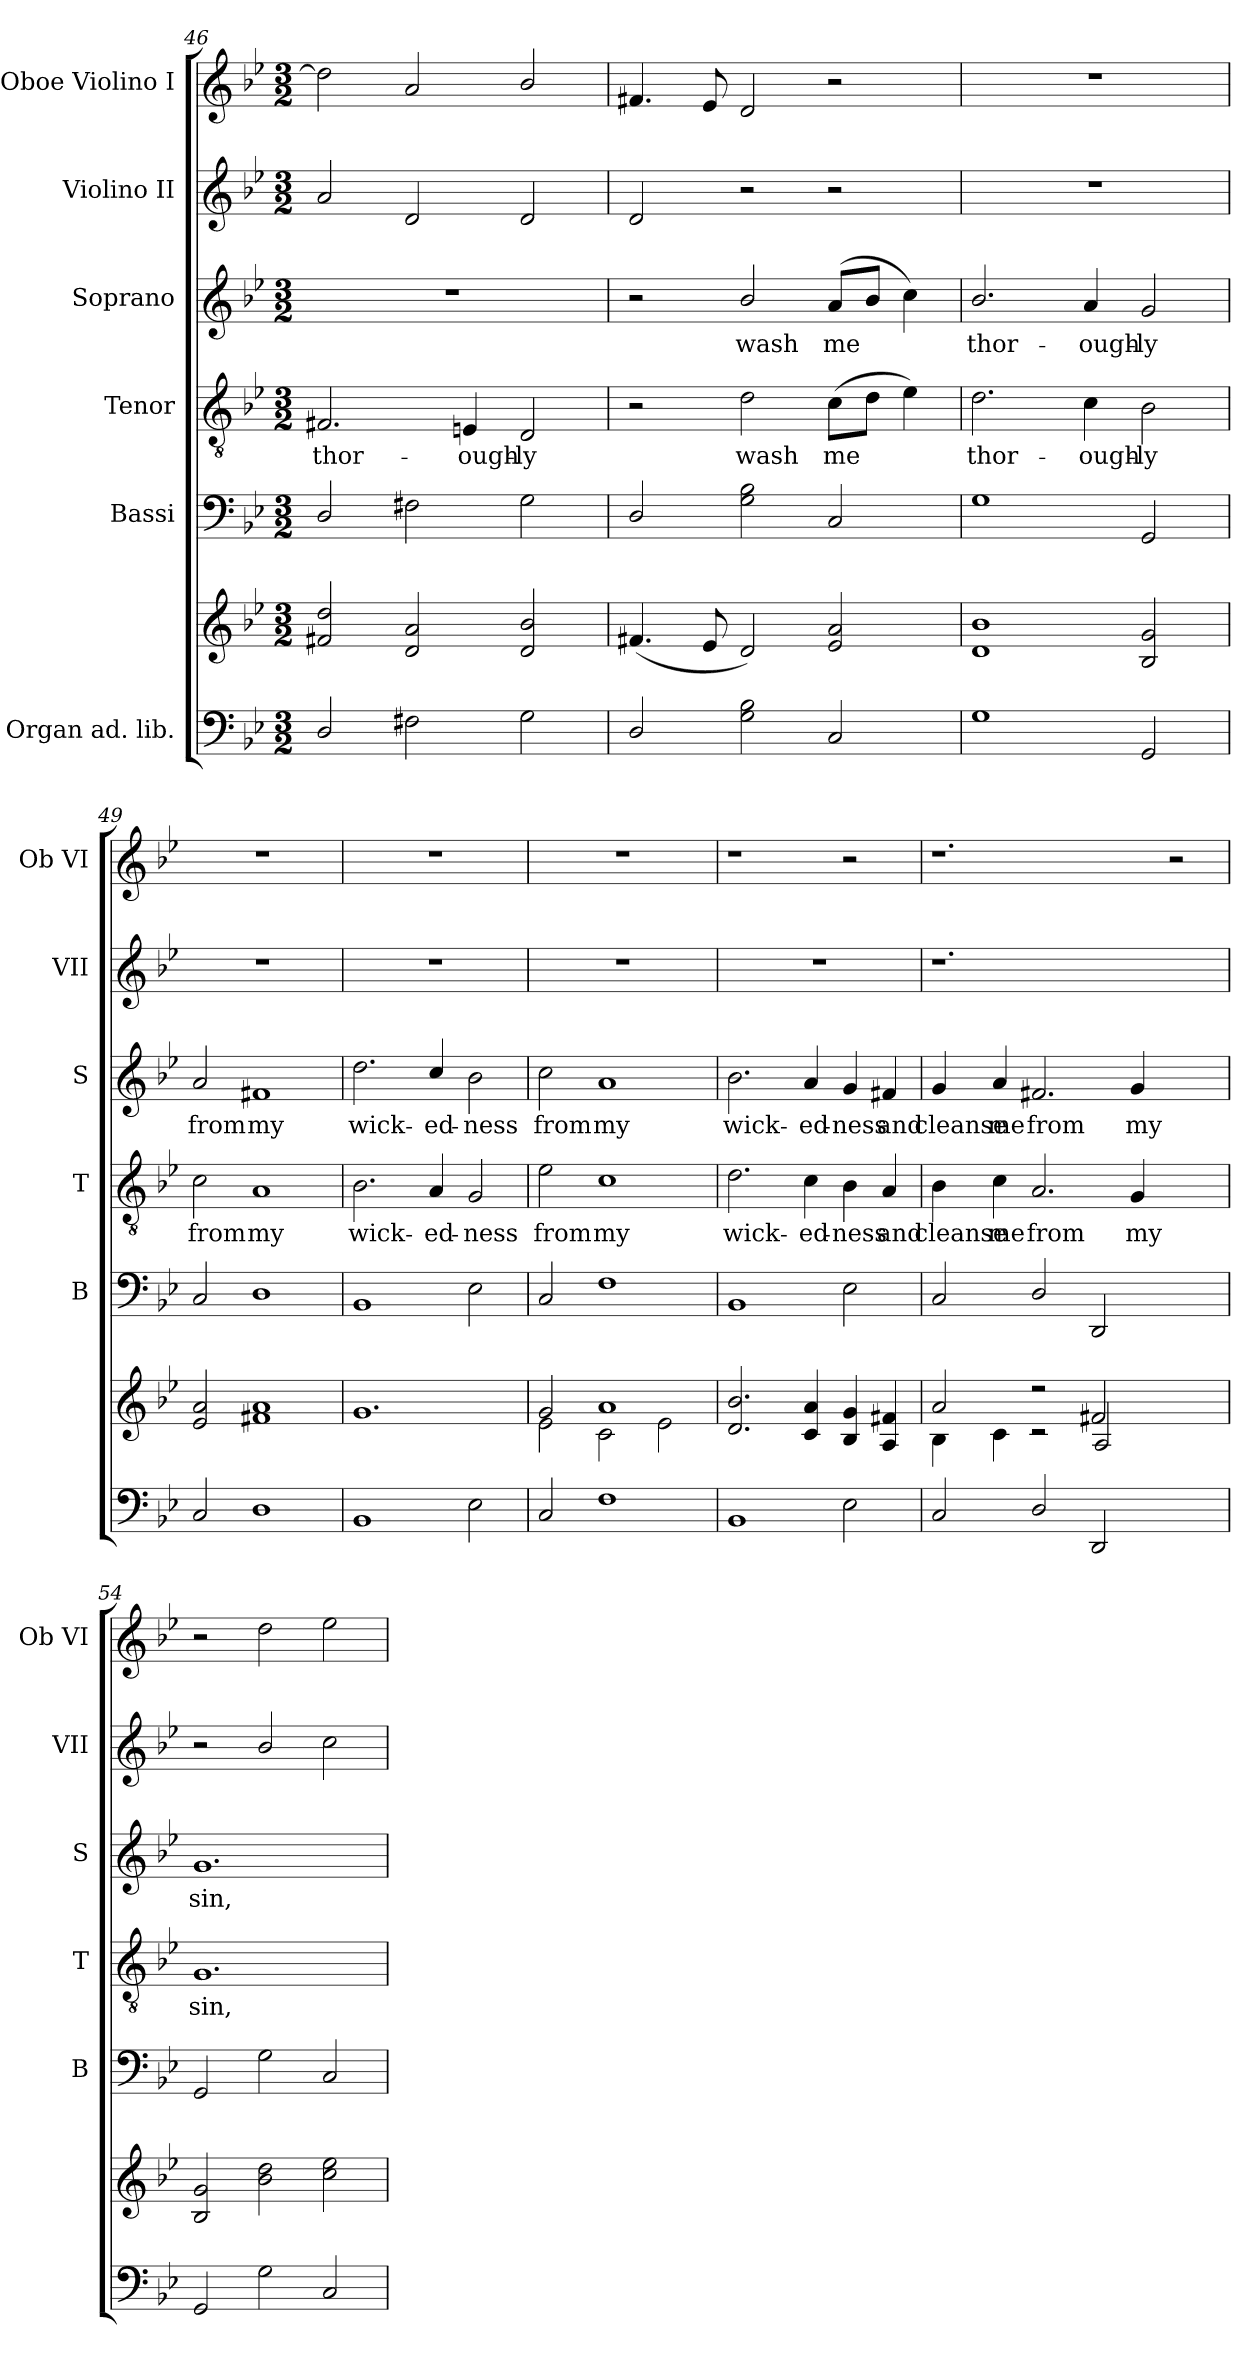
**kern	**kern	**kern	**kern	**text	**kern	**text	**kern	**kern
*part6	*part6	*part5	*part4	*part4	*part3	*part3	*part2	*part1
*staff7	*staff6	*staff5	*staff4	*staff4	*staff3	*staff3	*staff2	*staff1
*I"Organ ad. lib.	*	*I"Bassi	*I"Tenor	*	*I"Soprano	*	*I"Violino II	*I"Oboe Violino I
*	*	*I'B	*I'T	*	*I'S	*	*I'VII	*I'Ob VI
*clefF4	*clefG2	*clefF4	*clefGv2	*	*clefG2	*	*clefG2	*clefG2
*k[b-e-]	*k[b-e-]	*k[b-e-]	*k[b-e-]	*	*k[b-e-]	*	*k[b-e-]	*k[b-e-]
*B-:	*B-:	*B-:	*B-:	*	*B-:	*	*B-:	*B-:
*M3/2	*M3/2	*M3/2	*M3/2	*	*M3/2	*	*M3/2	*M3/2
=46	=46	=46	=46	=46	=46	=46	=46	=46
2D/	2f#X/ 2dd/	2D/	2.F#X/	thor-	1.r	.	2a/	2dd\]
2F#X\	2d/ 2a/	2F#X\	.	.	.	.	2d/	2a/
.	.	.	4En/	-ough-	.	.	.	.
2G\	2d/ 2b-/	2G\	2D/	-ly	.	.	2d/	2b-/
!!LO:LB:g=z
=47	=47	=47	=47	=47	=47	=47	=47	=47
2D/	(<4.f#X/	2D/	2r	.	2r	.	2d/	4.f#X/
.	8e-/	.	.	.	.	.	.	8e-/
2G\ 2B-\	2d/)	2G\ 2B-\	2d\	wash	2b-/	wash	2r	2d/
2C/	2e-/ 2a/	2C/	(8c\L	me	(>8a/L	me	2r	2r
.	.	.	8d\J	.	8b-/J	.	.	.
.	.	.	4e-\)	.	4cc\)	.	.	.
=48	=48	=48	=48	=48	=48	=48	=48	=48
1G	1d 1b-	1G	2.d\	thor-	2.b-/	thor-	1.r	1.r
.	.	.	4c\	-ough-	4a/	-ough-	.	.
2GG/	2B-/ 2g/	2GG/	2B-\	-ly	2g/	-ly	.	.
=49	=49	=49	=49	=49	=49	=49	=49	=49
2C/	2e-/ 2a/	2C/	2c\	from	2a/	from	1.r	1.r
1D	1f#X 1a	1D	1A	my	1f#X	my	.	.
=50	=50	=50	=50	=50	=50	=50	=50	=50
1BB-	1.g	1BB-	2.B-\	wick-	2.dd\	wick-	1.r	1.r
.	.	.	4A/	-ed-	4cc/	-ed-	.	.
2E-\	.	2E-\	2G/	-ness	2b-\	-ness	.	.
=51	=51	=51	=51	=51	=51	=51	=51	=51
*	*^	*	*	*	*	*	*	*
2C/	2g/	2e-\	2C/	2e-\	from	2cc\	from	1.r	1.r
1F	1a	2c\	1F	1c	my	1a	my	.	.
.	.	2e-\	.	.	.	.	.	.	.
*	*v	*v	*	*	*	*	*	*	*
!!LO:PB:g=z
=52	=52	=52	=52	=52	=52	=52	=52	=52
1BB-	2.d/ 2.b-/	1BB-	2.d\	wick-	2.b-\	wick-	1.r	1r
.	4c/ 4a/	.	4c\	-ed-	4a/	-ed-	.	.
2E-\	4B-/ 4g/	2E-\	4B-\	-ness	4g/	-ness	.	2r
.	4A/ 4f#X/	.	4A/	and	4f#X/	and	.	.
=53	=53	=53	=53	=53	=53	=53	=53	=53
*	*^	*	*	*	*	*	*	*
2C/	2a/	4B-\	2C/	4B-\	cleanse	4g/	cleanse	1.r	1.r
.	.	4c\	.	4c\	me	4a/	me	.	.
2D/	2r	2rc	2D/	2.A/	from	2.f#X/	from	.	.
2DD/	2f#X/	2A/	2DD/	.	.	.	.	.	.
.	.	.	.	4G/	my	4g/	my	.	.
2ryy	2ryy	2ryy	2ryy	2ryy	.	2ryy	.	2ryy	2r
*	*v	*v	*	*	*	*	*	*	*
=54	=54	=54	=54	=54	=54	=54	=54	=54
2GG/	2B-/ 2g/	2GG/	1.G	sin,	1.g	sin,	2r	2r
2G\	2b-\ 2dd\	2G\	.	.	.	.	2b-/	2dd\
2C/	2cc\ 2ee-\	2C/	.	.	.	.	2cc\	2ee-\
=	=	=	=	=	=	=	=	=
*-	*-	*-	*-	*-	*-	*-	*-	*-
